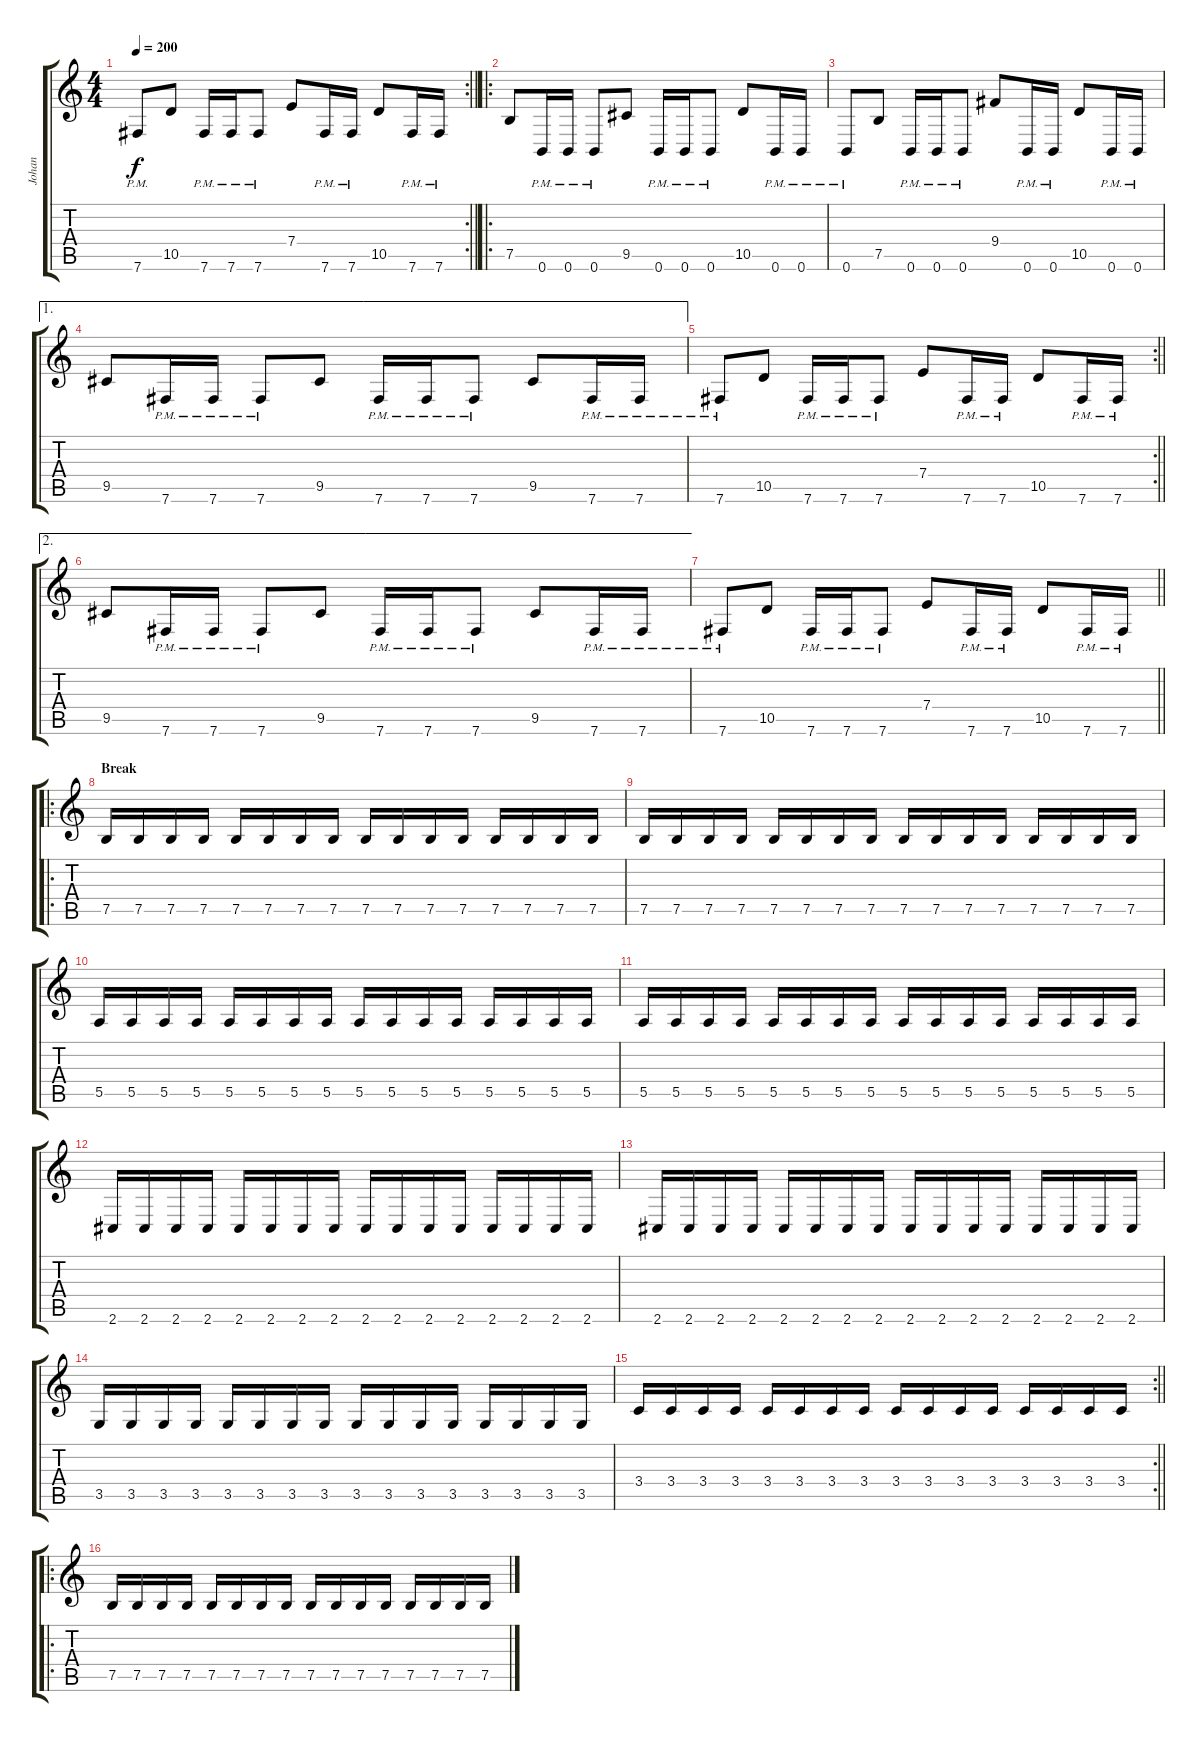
\track ("Johan" "Johan") {instrument distortionguitar}
\staff {score tabs}
\tuning (B3 Gb3 D3 A2 E2 B1) {hide}
\rc 2
\ts (4 4)
\tempo 200
\clef g2
\barLineRight lightlight
\ks c
7.6{pm}.8{dy f} 10.5.8 7.6{pm}.16 7.6{pm}.16 7.6{pm}.8 7.4.8 7.6{pm}.16 7.6{pm}.16 10.5.8 7.6{pm}.16 7.6{pm}.16 |
\ro
7.5.8 0.6{pm}.16 0.6{pm}.16 0.6{pm}.8 9.5.8 0.6{pm}.16 0.6{pm}.16 0.6{pm}.8 10.5.8 0.6{pm}.16 0.6{pm}.16 |
0.6{pm}.8 7.5.8 0.6{pm}.16 0.6{pm}.16 0.6{pm}.8 9.4.8 0.6{pm}.16 0.6{pm}.16 10.5.8 0.6{pm}.16 0.6{pm}.16 |
\ae 1
9.5.8 7.6{pm}.16 7.6{pm}.16 7.6{pm}.8 9.5.8 7.6{pm}.16 7.6{pm}.16 7.6{pm}.8 9.5.8 7.6{pm}.16 7.6{pm}.16 |
\rc 2
\barLineRight lightlight
7.6{pm}.8 10.5.8 7.6{pm}.16 7.6{pm}.16 7.6{pm}.8 7.4.8 7.6{pm}.16 7.6{pm}.16 10.5.8 7.6{pm}.16 7.6{pm}.16 |
\ae 2
9.5.8 7.6{pm}.16 7.6{pm}.16 7.6{pm}.8 9.5.8 7.6{pm}.16 7.6{pm}.16 7.6{pm}.8 9.5.8 7.6{pm}.16 7.6{pm}.16 |
\barLineRight lightlight
7.6{pm}.8 10.5.8 7.6{pm}.16 7.6{pm}.16 7.6{pm}.8 7.4.8 7.6{pm}.16 7.6{pm}.16 10.5.8 7.6{pm}.16 7.6{pm}.16 |
\ro
\section ("" "Break")
7.5.16 7.5.16 7.5.16 7.5.16 7.5.16 7.5.16 7.5.16 7.5.16 7.5.16 7.5.16 7.5.16 7.5.16 7.5.16 7.5.16 7.5.16 7.5.16 |
7.5.16 7.5.16 7.5.16 7.5.16 7.5.16 7.5.16 7.5.16 7.5.16 7.5.16 7.5.16 7.5.16 7.5.16 7.5.16 7.5.16 7.5.16 7.5.16 |
5.5.16 5.5.16 5.5.16 5.5.16 5.5.16 5.5.16 5.5.16 5.5.16 5.5.16 5.5.16 5.5.16 5.5.16 5.5.16 5.5.16 5.5.16 5.5.16 |
5.5.16 5.5.16 5.5.16 5.5.16 5.5.16 5.5.16 5.5.16 5.5.16 5.5.16 5.5.16 5.5.16 5.5.16 5.5.16 5.5.16 5.5.16 5.5.16 |
2.6.16 2.6.16 2.6.16 2.6.16 2.6.16 2.6.16 2.6.16 2.6.16 2.6.16 2.6.16 2.6.16 2.6.16 2.6.16 2.6.16 2.6.16 2.6.16 |
2.6.16 2.6.16 2.6.16 2.6.16 2.6.16 2.6.16 2.6.16 2.6.16 2.6.16 2.6.16 2.6.16 2.6.16 2.6.16 2.6.16 2.6.16 2.6.16 |
3.5.16 3.5.16 3.5.16 3.5.16 3.5.16 3.5.16 3.5.16 3.5.16 3.5.16 3.5.16 3.5.16 3.5.16 3.5.16 3.5.16 3.5.16 3.5.16 |
\rc 2
\barLineRight lightlight
3.4.16 3.4.16 3.4.16 3.4.16 3.4.16 3.4.16 3.4.16 3.4.16 3.4.16 3.4.16 3.4.16 3.4.16 3.4.16 3.4.16 3.4.16 3.4.16 |
\ro
\section ("" "")
7.5.16 7.5.16 7.5.16 7.5.16 7.5.16 7.5.16 7.5.16 7.5.16 7.5.16 7.5.16 7.5.16 7.5.16 7.5.16 7.5.16 7.5.16 7.5.16
